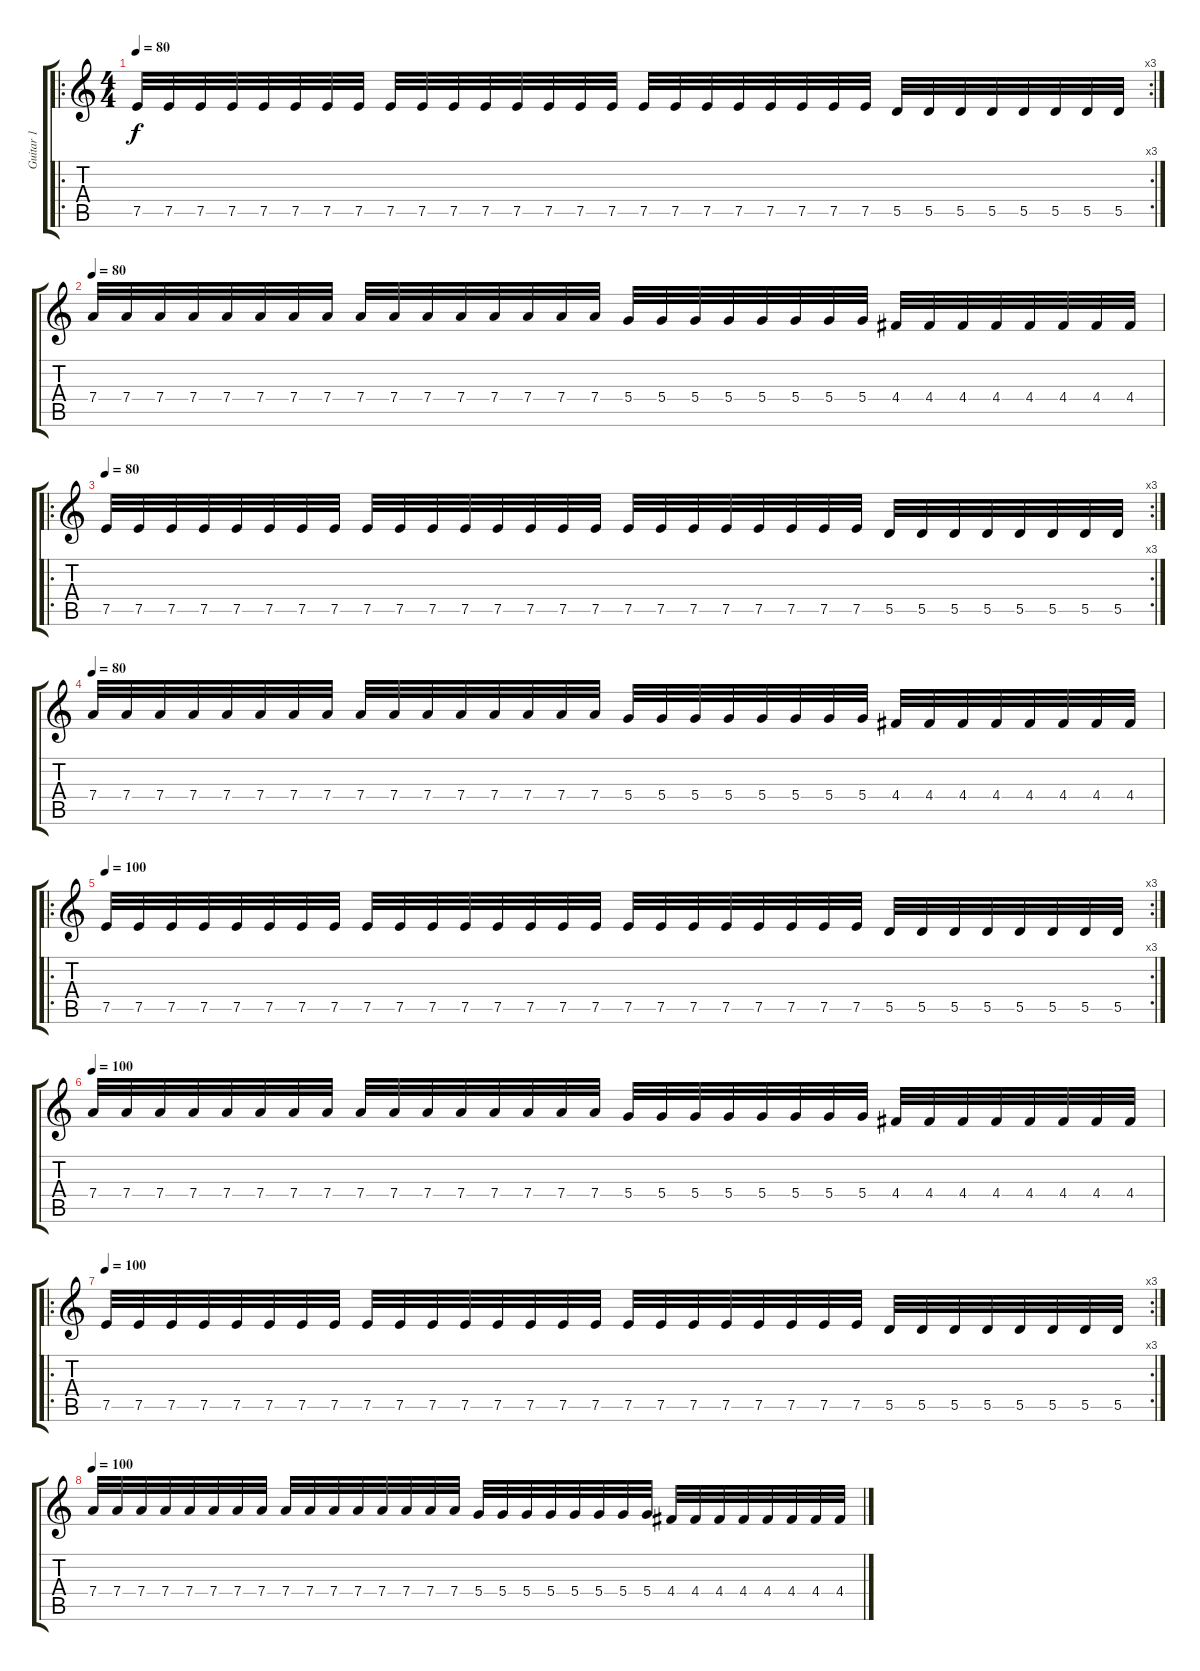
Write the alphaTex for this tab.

\track ("Guitar 1" "Guitar 1") {instrument distortionguitar}
\staff {score tabs}
\tuning (E4 B3 G3 D3 A2 E2) {hide}
\ro
\rc 3
\ts (4 4)
\tempo 90
\tempo 80
\clef g2
\ks c
7.5.32{dy f} 7.5.32 7.5.32 7.5.32 7.5.32 7.5.32 7.5.32 7.5.32 7.5.32 7.5.32 7.5.32 7.5.32 7.5.32 7.5.32 7.5.32 7.5.32 7.5.32 7.5.32 7.5.32 7.5.32 7.5.32 7.5.32 7.5.32 7.5.32 5.5.32 5.5.32 5.5.32 5.5.32 5.5.32 5.5.32 5.5.32 5.5.32 |
\tempo 90
\tempo 80
7.4.32 7.4.32 7.4.32 7.4.32 7.4.32 7.4.32 7.4.32 7.4.32 7.4.32 7.4.32 7.4.32 7.4.32 7.4.32 7.4.32 7.4.32 7.4.32 5.4.32 5.4.32 5.4.32 5.4.32 5.4.32 5.4.32 5.4.32 5.4.32 4.4.32 4.4.32 4.4.32 4.4.32 4.4.32 4.4.32 4.4.32 4.4.32 |
\ro
\rc 3
\tempo 90
\tempo 80
7.5.32 7.5.32 7.5.32 7.5.32 7.5.32 7.5.32 7.5.32 7.5.32 7.5.32 7.5.32 7.5.32 7.5.32 7.5.32 7.5.32 7.5.32 7.5.32 7.5.32 7.5.32 7.5.32 7.5.32 7.5.32 7.5.32 7.5.32 7.5.32 5.5.32 5.5.32 5.5.32 5.5.32 5.5.32 5.5.32 5.5.32 5.5.32 |
\tempo 90
\tempo 80
7.4.32 7.4.32 7.4.32 7.4.32 7.4.32 7.4.32 7.4.32 7.4.32 7.4.32 7.4.32 7.4.32 7.4.32 7.4.32 7.4.32 7.4.32 7.4.32 5.4.32 5.4.32 5.4.32 5.4.32 5.4.32 5.4.32 5.4.32 5.4.32 4.4.32 4.4.32 4.4.32 4.4.32 4.4.32 4.4.32 4.4.32 4.4.32 |
\ro
\rc 3
\tempo 100
7.5.32 7.5.32 7.5.32 7.5.32 7.5.32 7.5.32 7.5.32 7.5.32 7.5.32 7.5.32 7.5.32 7.5.32 7.5.32 7.5.32 7.5.32 7.5.32 7.5.32 7.5.32 7.5.32 7.5.32 7.5.32 7.5.32 7.5.32 7.5.32 5.5.32 5.5.32 5.5.32 5.5.32 5.5.32 5.5.32 5.5.32 5.5.32 |
\tempo 100
7.4.32 7.4.32 7.4.32 7.4.32 7.4.32 7.4.32 7.4.32 7.4.32 7.4.32 7.4.32 7.4.32 7.4.32 7.4.32 7.4.32 7.4.32 7.4.32 5.4.32 5.4.32 5.4.32 5.4.32 5.4.32 5.4.32 5.4.32 5.4.32 4.4.32 4.4.32 4.4.32 4.4.32 4.4.32 4.4.32 4.4.32 4.4.32 |
\ro
\rc 3
\tempo 100
7.5.32 7.5.32 7.5.32 7.5.32 7.5.32 7.5.32 7.5.32 7.5.32 7.5.32 7.5.32 7.5.32 7.5.32 7.5.32 7.5.32 7.5.32 7.5.32 7.5.32 7.5.32 7.5.32 7.5.32 7.5.32 7.5.32 7.5.32 7.5.32 5.5.32 5.5.32 5.5.32 5.5.32 5.5.32 5.5.32 5.5.32 5.5.32 |
\tempo 100
7.4.32 7.4.32 7.4.32 7.4.32 7.4.32 7.4.32 7.4.32 7.4.32 7.4.32 7.4.32 7.4.32 7.4.32 7.4.32 7.4.32 7.4.32 7.4.32 5.4.32 5.4.32 5.4.32 5.4.32 5.4.32 5.4.32 5.4.32 5.4.32 4.4.32 4.4.32 4.4.32 4.4.32 4.4.32 4.4.32 4.4.32 4.4.32
